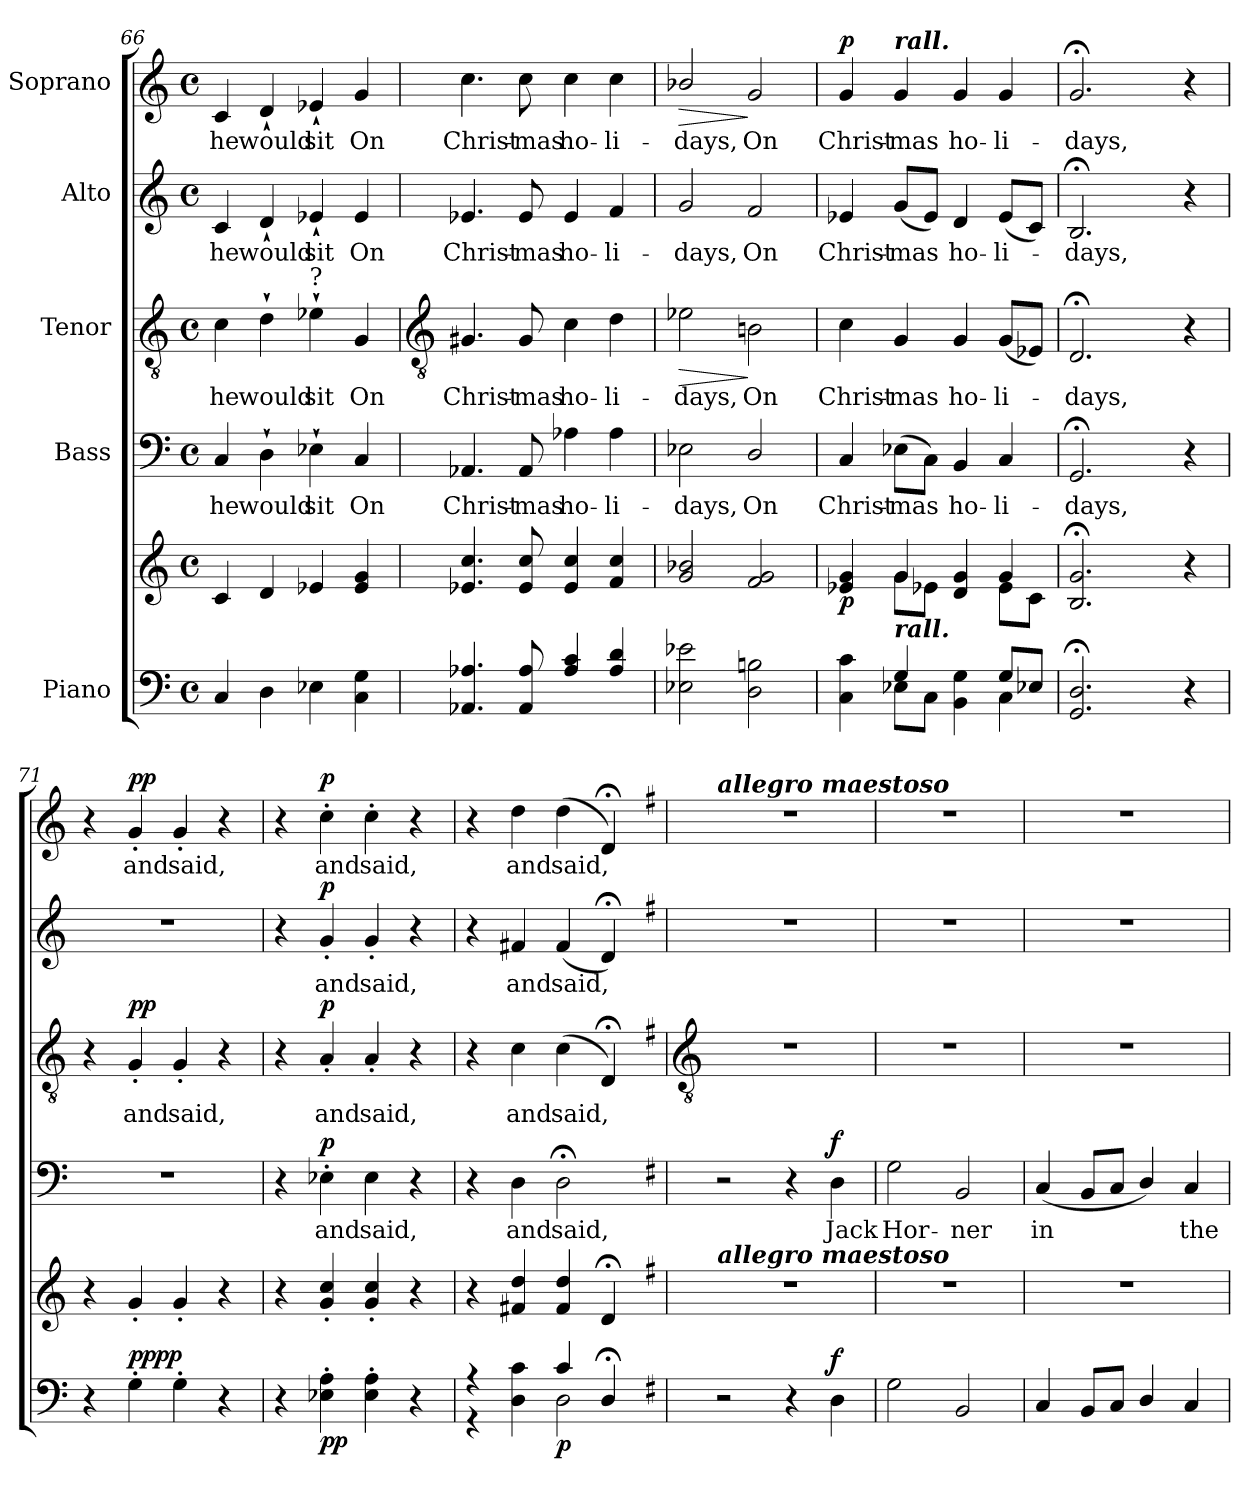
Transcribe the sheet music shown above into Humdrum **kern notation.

**kern	**kern	**dynam	**kern	**text	**dynam	**kern	**text	**dynam	**kern	**text	**dynam	**kern	**text	**dynam
*part5	*part5	*part5	*part4	*part4	*part4	*part3	*part3	*part3	*part2	*part2	*part2	*part1	*part1	*part1
*staff6	*staff5	*staff5/6	*staff4	*staff4	*staff4	*staff3	*staff3	*staff3	*staff2	*staff2	*staff2	*staff1	*staff1	*staff1
*I"Piano	*	*	*I"Bass	*	*	*I"Tenor	*	*	*I"Alto	*	*	*I"Soprano	*	*
*clefF4	*clefG2	*	*clefF4	*	*	*clefGv2	*	*	*clefG2	*	*	*clefG2	*	*
*k[]	*k[]	*	*k[]	*	*	*k[]	*	*	*k[]	*	*	*k[]	*	*
*C:	*C:	*	*C:	*	*	*C:	*	*	*C:	*	*	*C:	*	*
*M4/4	*M4/4	*	*M4/4	*	*	*M4/4	*	*	*M4/4	*	*	*M4/4	*	*
*met(c)	*met(c)	*	*met(c)	*	*	*met(c)	*	*	*met(c)	*	*	*met(c)	*	*
=66	=66	=66	=66	=66	=66	=66	=66	=66	=66	=66	=66	=66	=66	=66
*	*^	*	*	*	*	*	*	*	*	*	*	*	*	*
!	!	!	!	!	!LO:LY:b	!	!	!LO:LY:b	!	!	!LO:LY:b	!	!	!LO:LY:b	!
4C	4c/	1ryy	.	4C	he	.	4c	he	.	4c	he	.	4c	he	.
!	!	!	!	!	!LO:LY:b	!	!	!LO:LY:b	!	!	!LO:LY:b	!	!	!LO:LY:b	!
4D	4d/	.	.	4D`	would	.	4d`	would	.	4d`	would	.	4d`	would	.
!	!	!	!	!	!	!	!LO:TX:a:t=?	!	!	!	!	!	!	!	!
!	!	!	!	!	!LO:LY:b	!	!	!LO:LY:b	!	!	!LO:LY:b	!	!	!LO:LY:b	!
4E-X	4e-X/	.	.	4E-X`	sit	.	4e-X`	sit	.	4e-X`	sit	.	4e-X`	sit	.
!	!	!	!	!	!LO:LY:b	!	!	!LO:LY:b	!	!	!LO:LY:b	!	!	!LO:LY:b	!
4C 4G	4e-/ 4g/	.	.	4C	On	.	4G	On	.	4e-	On	.	4g	On	.
!!LO:LB:g=z
=67	=67	=67	=67	=67	=67	=67	=67	=67	=67	=67	=67	=67	=67	=67	=67
*	*	*	*	*	*	*	*clefGv2	*	*	*	*	*	*	*	*
*^	*	*	*	*	*	*	*	*	*	*	*	*	*	*	*
!	!	!	!	!	!	!LO:LY:b	!	!	!LO:LY:b	!	!	!LO:LY:b	!	!	!LO:LY:b	!
4.AA-X 4.A-X	1ryy	4.e-X/ 4.cc/	1ryy	.	4.AA-X	Christ-	.	4.G#X	Christ-	.	4.e-X	Christ-	.	4.cc	Christ-	.
!	!	!	!	!	!	!LO:LY:b	!	!	!LO:LY:b	!	!	!LO:LY:b	!	!	!LO:LY:b	!
8AA- 8A-	.	8e-/ 8cc/	.	.	8AA-	-mas	.	8G#	-mas	.	8e-	-mas	.	8cc	-mas	.
!	!	!	!	!	!	!LO:LY:b	!	!	!LO:LY:b	!	!	!LO:LY:b	!	!	!LO:LY:b	!
4A- 4c	.	4e-/ 4cc/	.	.	4A-X	ho-	.	4c	ho-	.	4e-	ho-	.	4cc	ho-	.
!	!	!	!	!	!	!LO:LY:b	!	!	!LO:LY:b	!	!	!LO:LY:b	!	!	!LO:LY:b	!
4A- 4d	.	4f/ 4cc/	.	.	4A-	-li-	.	4d	-li-	.	4f	-li-	.	4cc	-li-	.
=68	=68	=68	=68	=68	=68	=68	=68	=68	=68	=68	=68	=68	=68	=68	=68	=68
!	!	!	!	!LO:HP:b	!	!LO:LY:b	!	!	!LO:LY:b	!LO:HP:b	!	!LO:LY:b	!	!	!LO:LY:b	!LO:HP:b
2E-X 2e-X	1ryy	2g/ 2b-X/	1ryy	>	2E-X	-days,	.	2e-X	-days,	>	2g	-days,	.	2b-X/	-days,	>
!	!	!	!	!	!	!LO:LY:b	!	!	!LO:LY:b	!	!	!LO:LY:b	!	!	!LO:LY:b	!
2D 2Bn	.	2f/ 2g/	.	.	2D/	On	.	2Bn	On	]	2f	On	.	2g	On	]
*v	*v	*	*	*	*	*	*	*	*	*	*	*	*	*	*	*
*	*v	*v	*	*	*	*	*	*	*	*	*	*	*	*	*
.	.	]	.	.	.	.	.	.	.	.	.	.	.	.
=69	=69	=69	=69	=69	=69	=69	=69	=69	=69	=69	=69	=69	=69	=69
*^	*^	*	*	*	*	*	*	*	*	*	*	*	*	*
!	!	!	!	!LO:DY:b	!	!LO:LY:b	!	!	!LO:LY:b	!	!	!LO:LY:b	!	!	!LO:LY:b	!LO:DY:b
4C\ 4c\	4ryy	4e-X/ 4g/	4ryy	p	4C	Christ-	.	4c	Christ-	.	4e-X	Christ-	.	4g	Christ-	p
!	!	!	!	!	!	!	!	!	!	!	!	!	!	!LO:TX:a:Bi:t=rall.	!	!
!LO:TX:a:Bi:t=rall.	!	!	!	!	!	!	!	!	!	!	!	!	!	!	!	!
!	!	!	!	!	!	!LO:LY:b	!	!	!LO:LY:b	!	!	!LO:LY:b	!	!	!LO:LY:b	!
4G/	8E-X\L	4g/	8g\L	.	(>8E-XL	-mas	.	4G	-mas	.	(<8gL	-mas	.	4g	-mas	.
.	8C\J	.	8e-X\J	.	8CJ)	.	.	.	.	.	8e-J)	.	.	.	.	.
!	!	!	!	!	!	!LO:LY:b	!	!	!LO:LY:b	!	!	!LO:LY:b	!	!	!LO:LY:b	!
4BB\ 4G\	4ryy	4d/ 4g/	4ryy	.	4BB	ho-	.	4G	ho-	.	4d	ho-	.	4g	ho-	.
!	!	!	!	!	!	!LO:LY:b	!	!	!LO:LY:b	!	!	!LO:LY:b	!	!	!LO:LY:b	!
8G/L	4C\	4g/	8e-\L	.	4C	-li-	.	(<8GL	-li-	.	(<8e-L	-li-	.	4g	-li-	.
8E-X/J	.	.	8c\J	.	.	.	.	8E-XJ)	.	.	8cJ)	.	.	.	.	.
=70	=70	=70	=70	=70	=70	=70	=70	=70	=70	=70	=70	=70	=70	=70	=70	=70
!	!	!	!	!	!	!LO:LY:b	!	!	!LO:LY:b	!	!	!LO:LY:b	!	!	!LO:LY:b	!
2.GG; 2.D;	2ryy	2.B/;< 2.g/;<	2ryy	.	2.GG;<	-days,	.	2.D;<	days,	.	2.B;<	days,	.	2.g;<	-days,	.
.	2ryy	.	2ryy	.	.	.	.	.	.	.	.	.	.	.	.	.
4r	.	4r	.	.	4r	.	.	4r	.	.	4r	.	.	4r	.	.
=71	=71	=71	=71	=71	=71	=71	=71	=71	=71	=71	=71	=71	=71	=71	=71	=71
4r	2ryy	4r	2ryy	.	1r	.	.	4r	.	.	1r	.	.	4r	.	.
!	!	!	!	!LO:DY:a=2	!	!	!	!	!LO:LY:b	!	!	!	!	!	!LO:LY:b	!
!	!	!	!	!LO:DY:n=1:b	!	!	!	!	!	!LO:DY:b	!	!	!	!	!	!LO:DY:b
4G'\	.	4g'/	.	pp pp	.	.	.	4G'	and	pp	.	.	.	4g'	and	pp
!	!	!	!	!	!	!	!	!	!LO:LY:b	!	!	!	!	!	!LO:LY:b	!
4G'\	2ryy	4g'/	2ryy	.	.	.	.	4G'	said,	.	.	.	.	4g'	said,	.
4r	.	4r	.	.	.	.	.	4r	.	.	.	.	.	4r	.	.
=72	=72	=72	=72	=72	=72	=72	=72	=72	=72	=72	=72	=72	=72	=72	=72	=72
4r	2ryy	4r	2ryy	.	4r	.	.	4r	.	.	4r	.	.	4r	.	.
!	!	!	!	!LO:DY:b=2	!	!LO:LY:b	!	!	!LO:LY:b	!	!	!LO:LY:b	!	!	!LO:LY:b	!
!	!	!	!	!LO:DY:n=1:b	!	!	!LO:DY:b	!	!	!LO:DY:b	!	!	!LO:DY:b	!	!	!LO:DY:b
4E-X\' 4A\'	.	4g/' 4cc/'	.	p p	4E-X'	and	p	4A'	and	p	4g'	and	p	4cc'	and	p
!	!	!	!	!	!	!LO:LY:b	!	!	!LO:LY:b	!	!	!LO:LY:b	!	!	!LO:LY:b	!
4E-\' 4A\'	2ryy	4g/' 4cc/'	2ryy	.	4E-	said,	.	4A'	said,	.	4g'	said,	.	4cc'	said,	.
4r	.	4r	.	.	4r	.	.	4r	.	.	4r	.	.	4r	.	.
=73	=73	=73	=73	=73	=73	=73	=73	=73	=73	=73	=73	=73	=73	=73	=73	=73
4r	4r	4r	2ryy	.	4r	.	.	4r	.	.	4r	.	.	4r	.	.
!	!	!	!	!	!	!LO:LY:b	!	!	!LO:LY:b	!	!	!LO:LY:b	!	!	!LO:LY:b	!
4D\ 4c\	4ryy	4f#X/ 4dd/	.	.	4D	and	.	4c	and	.	4f#X	and	.	4dd	and	.
!	!	!	!	!LO:DY:b=2	!	!LO:LY:b	!	!	!LO:LY:b	!	!	!LO:LY:b	!	!	!LO:LY:b	!
4c/	2D\	4f#/ 4dd/	2ryy	p	2D;<	said,	.	(4c	said,	.	(<4f#	said,	.	(4dd	said,	.
4D;/	.	4d;</	.	.	.	.	.	4D;<)	.	.	4d;<)	.	.	4d;<)	.	.
*v	*v	*	*	*	*	*	*	*	*	*	*	*	*	*	*	*
*	*v	*v	*	*	*	*	*	*	*	*	*	*	*	*	*
*k[f#]	*k[f#]	*	*k[f#]	*	*	*k[f#]	*	*	*k[f#]	*	*	*k[f#]	*	*
*G:	*G:	*	*G:	*	*	*G:	*	*	*G:	*	*	*G:	*	*
!!LO:LB:g=z
=74	=74	=74	=74	=74	=74	=74	=74	=74	=74	=74	=74	=74	=74	=74
*	*	*	*	*	*	*clefGv2	*	*	*	*	*	*	*	*
!	!	!	!	!	!	!	!	!	!	!	!	!LO:TX:a:Bi:t=allegro maestoso	!	!
!	!LO:TX:a:Bi:t=allegro maestoso	!	!	!	!	!	!	!	!	!	!	!	!	!
2r	1r	.	2r	.	.	1r	.	.	1r	.	.	1r	.	.
4r	.	.	4r	.	.	.	.	.	.	.	.	.	.	.
!	!	!LO:DY:a=2	!	!LO:LY:b	!LO:DY:b	!	!	!	!	!	!	!	!	!
4D	.	f	4D	Jack	f	.	.	.	.	.	.	.	.	.
=75	=75	=75	=75	=75	=75	=75	=75	=75	=75	=75	=75	=75	=75	=75
!	!	!	!	!LO:LY:b	!	!	!	!	!	!	!	!	!	!
2G	1r	.	2G	Hor-	.	1r	.	.	1r	.	.	1r	.	.
!	!	!	!	!LO:LY:b	!	!	!	!	!	!	!	!	!	!
2BB	.	.	2BB	-ner	.	.	.	.	.	.	.	.	.	.
=76	=76	=76	=76	=76	=76	=76	=76	=76	=76	=76	=76	=76	=76	=76
!	!	!	!	!LO:LY:b	!	!	!	!	!	!	!	!	!	!
4C	1r	.	(<4C	in	.	1r	.	.	1r	.	.	1r	.	.
8BBL	.	.	8BBL	.	.	.	.	.	.	.	.	.	.	.
8CJ	.	.	8CJ	.	.	.	.	.	.	.	.	.	.	.
4D/	.	.	4D/)	.	.	.	.	.	.	.	.	.	.	.
!	!	!	!	!LO:LY:b	!	!	!	!	!	!	!	!	!	!
4C	.	.	4C	the	.	.	.	.	.	.	.	.	.	.
=	=	=	=	=	=	=	=	=	=	=	=	=	=	=
*-	*-	*-	*-	*-	*-	*-	*-	*-	*-	*-	*-	*-	*-	*-
